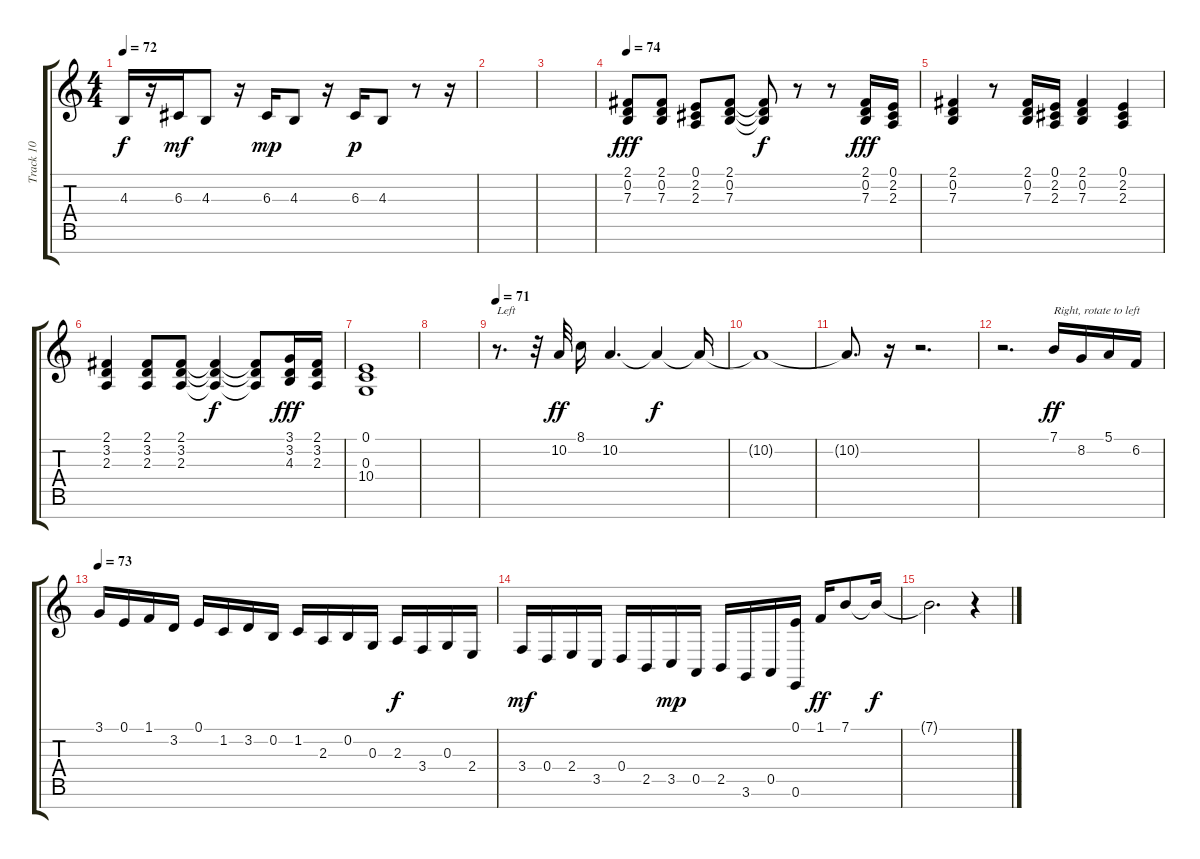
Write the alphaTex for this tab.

\track ("Track 10" "Track 10") {instrument lead2sawtooth}
\staff {score tabs}
\tuning (E4 B3 G3 D3 A2 E2 B1) {hide}
\ts (4 4)
\tempo 72
\clef g2
\ks c
4.3{t}.16{dy f} r.16 6.3.16{dy mf} 4.3.8 r.16 6.3.16{dy mp} 4.3.8 r.16 6.3.16{dy p} 4.3.8 r.8 r.16 |
|
|
\tempo 74
(2.1 0.2 7.3).8{dy fff} (2.1 0.2 7.3).8 (0.1 2.2 2.3).8 (2.1 0.2 7.3).8 (2.1{t} 0.2{t} 7.3{t}).8{dy f} r.8 r.8 (2.1 0.2 7.3).16{dy fff} (0.1 2.2 2.3).16 |
(2.1 0.2 7.3).4 r.8 (2.1 0.2 7.3).16 (0.1 2.2 2.3).16 (2.1 0.2 7.3).4 (0.1 2.2 2.3).4 |
(2.1 3.2 2.3).4 (2.1 3.2 2.3).8 (2.1 3.2 2.3).8 (2.1{t} 3.2{t} 2.3{t}).4{dy f} (2.1{t} 3.2{t} 2.3{t}).8 (3.1 3.2 4.3).16{dy fff} (2.1 3.2 2.3).16 |
(0.1 0.3 10.4).1 |
|
\tempo 71
r.8{d txt "Left" balance 0 instrument lead2sawtooth} r.32 10.2.32{dy ff} 8.1.16 10.2.4{d} 10.2{t}.4{dy f} 10.2{t}.16 |
10.2{t}.1 |
10.2{t}.8{d} r.16 r.2{d} |
r.2{d balance 16} 7.1.16{txt "Right, rotate to left" dy ff balance 0} 8.2.16 5.1.16 6.2.16 |
\tempo 73
3.1.16 0.1.16 1.1.16 3.2.16 0.1.16 1.2.16 3.2.16 0.2.16 1.2.16 2.3.16 0.2.16 0.3.16 2.3.16{dy f} 3.4.16 0.3.16 2.4.16 |
3.4.16{dy mf} 0.4.16 2.4.16 3.5.16 0.4.16 2.5.16 3.5.16{dy mp} 0.5.16 2.5.16 3.6.16 0.5.16 (0.1 0.6).16 1.1.16{dy ff} 7.1.8 7.1{t}.16{dy f} |
7.1{t}.2{d} r.4
